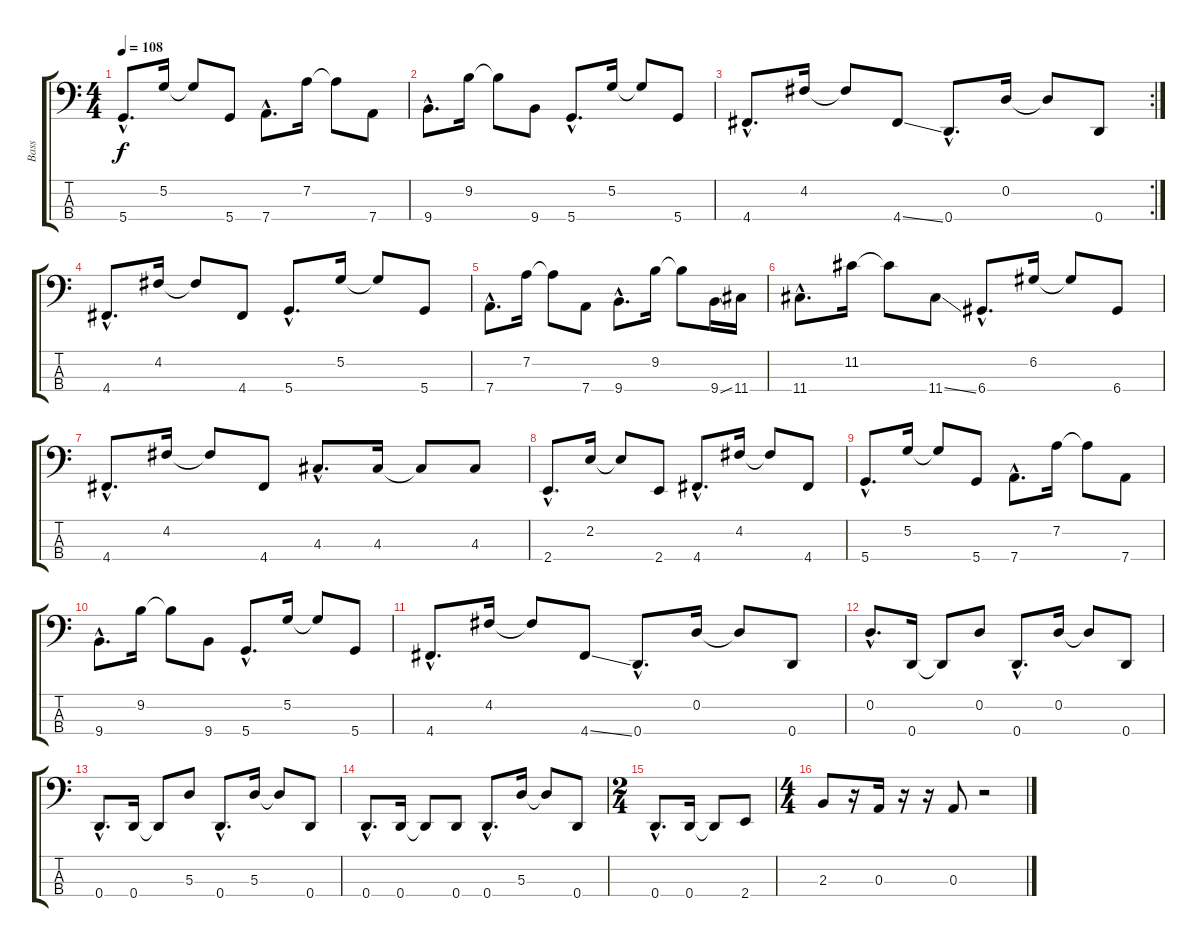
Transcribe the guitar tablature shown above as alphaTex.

\track ("Bass" "Bass") {instrument electricbassfinger}
\staff {score tabs}
\tuning (G2 D2 A1 D1) {hide}
\ts (4 4)
\tempo 108
\clef f4
\ks c
5.4{hac}.8{d dy f} 5.2.16 5.2{t}.8 5.4.8 7.4{hac}.8{d} 7.2.16 7.2{t}.8 7.4.8 |
9.4{hac}.8{d} 9.2.16 9.2{t}.8 9.4.8 5.4{hac}.8{d} 5.2.16 5.2{t}.8 5.4.8 |
\rc 2
4.4{hac}.8{d} 4.2.16 4.2{t}.8 4.4{ss}.8 0.4{hac}.8{d} 0.2.16 0.2{t}.8 0.4.8 |
4.4{hac}.8{d} 4.2.16 4.2{t}.8 4.4.8 5.4{hac}.8{d} 5.2.16 5.2{t}.8 5.4.8 |
7.4{hac}.8{d} 7.2.16 7.2{t}.8 7.4.8 9.4{hac}.8{d} 9.2.16 9.2{t}.8 9.4{ss}.16 11.4.16 |
11.4{hac}.8{d} 11.2.16 11.2{t}.8 11.4{ss}.8 6.4{hac}.8{d} 6.2.16 6.2{t}.8 6.4.8 |
4.4{hac}.8{d} 4.2.16 4.2{t}.8 4.4.8 4.3{hac}.8{d} 4.3.16 4.3{t}.8 4.3.8 |
2.4{hac}.8{d} 2.2.16 2.2{t}.8 2.4.8 4.4{hac}.8{d} 4.2.16 4.2{t}.8 4.4.8 |
5.4{hac}.8{d} 5.2.16 5.2{t}.8 5.4.8 7.4{hac}.8{d} 7.2.16 7.2{t}.8 7.4.8 |
9.4{hac}.8{d} 9.2.16 9.2{t}.8 9.4.8 5.4{hac}.8{d} 5.2.16 5.2{t}.8 5.4.8 |
4.4{hac}.8{d} 4.2.16 4.2{t}.8 4.4{ss}.8 0.4{hac}.8{d} 0.2.16 0.2{t}.8 0.4.8 |
0.2{hac}.8{d} 0.4.16 0.4{t}.8 0.2.8 0.4{hac}.8{d} 0.2.16 0.2{t}.8 0.4.8 |
0.4{hac}.8{d} 0.4.16 0.4{t}.8 5.3.8 0.4{hac}.8{d} 5.3.16 5.3{t}.8 0.4.8 |
0.4{hac}.8{d} 0.4.16 0.4{t}.8 0.4.8 0.4{hac}.8{d} 5.3.16 5.3{t}.8 0.4.8 |
\ts (2 4)
0.4{hac}.8{d} 0.4.16 0.4{t}.8 2.4.8 |
\ts (4 4)
2.3.8 r.16 0.3.16 r.16 r.16 0.3.8 r.2
